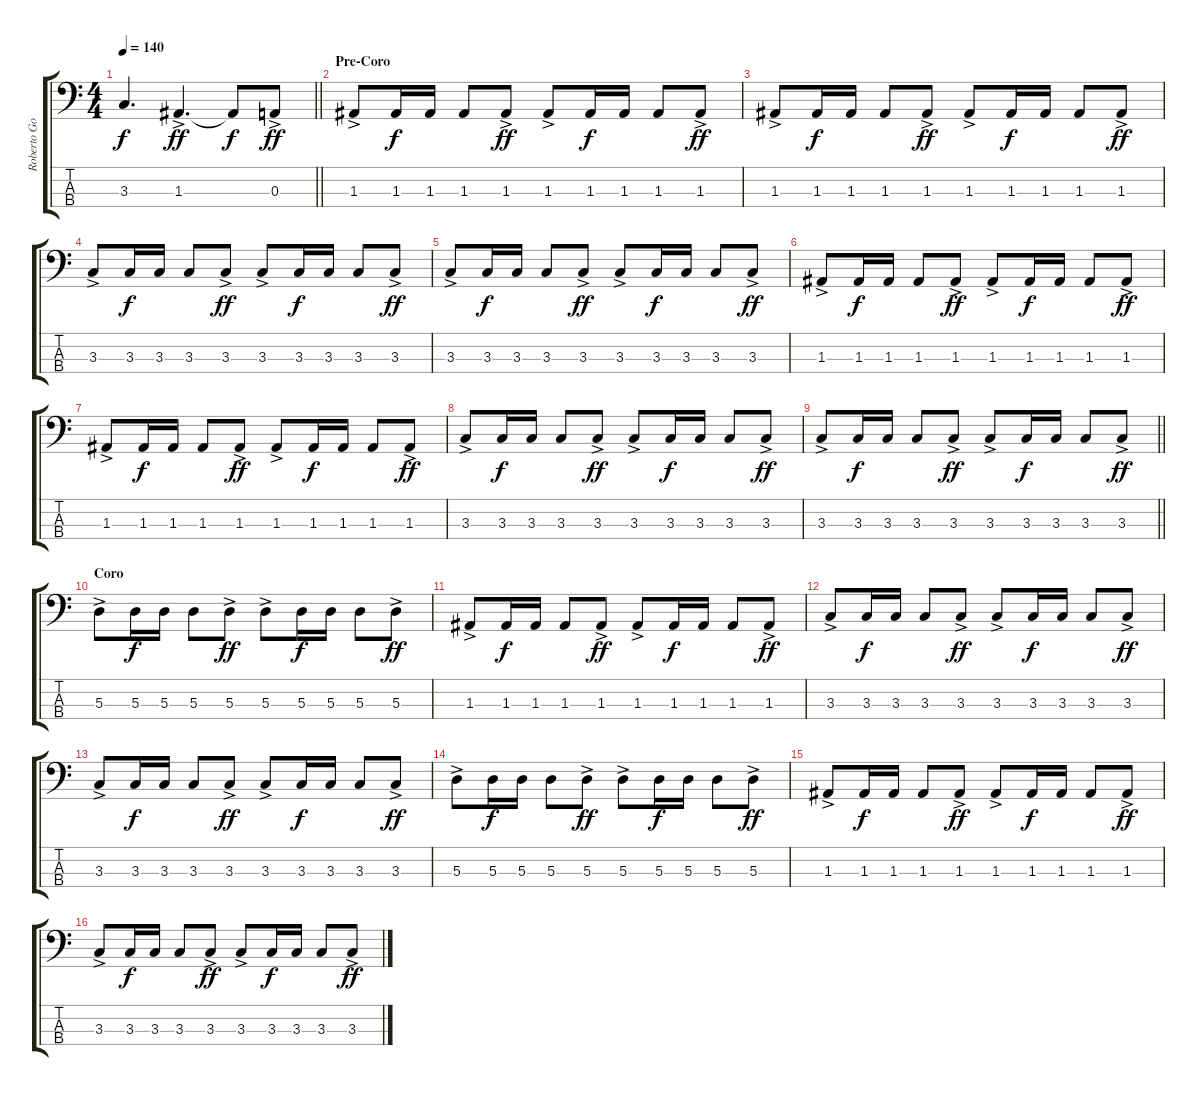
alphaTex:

\track ("Roberto Gonzalo" "Roberto Go") {instrument electricbassfinger}
\staff {score tabs}
\tuning (G2 D2 A1 E1) {hide}
\ts (4 4)
\tempo 140
\clef f4
\barLineRight lightlight
\ks c
3.3{t}.4{d dy f} 1.3{ac}.4{d dy ff} 1.3{t}.8{dy f} 0.3{ac}.8{dy ff} |
\section ("" "Pre-Coro")
1.3{ac}.8 1.3.16{dy f} 1.3.16 1.3.8 1.3{ac}.8{dy ff} 1.3{ac}.8 1.3.16{dy f} 1.3.16 1.3.8 1.3{ac}.8{dy ff} |
1.3{ac}.8 1.3.16{dy f} 1.3.16 1.3.8 1.3{ac}.8{dy ff} 1.3{ac}.8 1.3.16{dy f} 1.3.16 1.3.8 1.3{ac}.8{dy ff} |
3.3{ac}.8 3.3.16{dy f} 3.3.16 3.3.8 3.3{ac}.8{dy ff} 3.3{ac}.8 3.3.16{dy f} 3.3.16 3.3.8 3.3{ac}.8{dy ff} |
3.3{ac}.8 3.3.16{dy f} 3.3.16 3.3.8 3.3{ac}.8{dy ff} 3.3{ac}.8 3.3.16{dy f} 3.3.16 3.3.8 3.3{ac}.8{dy ff} |
1.3{ac}.8 1.3.16{dy f} 1.3.16 1.3.8 1.3{ac}.8{dy ff} 1.3{ac}.8 1.3.16{dy f} 1.3.16 1.3.8 1.3{ac}.8{dy ff} |
1.3{ac}.8 1.3.16{dy f} 1.3.16 1.3.8 1.3{ac}.8{dy ff} 1.3{ac}.8 1.3.16{dy f} 1.3.16 1.3.8 1.3{ac}.8{dy ff} |
3.3{ac}.8 3.3.16{dy f} 3.3.16 3.3.8 3.3{ac}.8{dy ff} 3.3{ac}.8 3.3.16{dy f} 3.3.16 3.3.8 3.3{ac}.8{dy ff} |
\barLineRight lightlight
3.3{ac}.8 3.3.16{dy f} 3.3.16 3.3.8 3.3{ac}.8{dy ff} 3.3{ac}.8 3.3.16{dy f} 3.3.16 3.3.8 3.3{ac}.8{dy ff} |
\section ("" "Coro")
5.3{ac}.8 5.3.16{dy f} 5.3.16 5.3.8 5.3{ac}.8{dy ff} 5.3{ac}.8 5.3.16{dy f} 5.3.16 5.3.8 5.3{ac}.8{dy ff} |
1.3{ac}.8 1.3.16{dy f} 1.3.16 1.3.8 1.3{ac}.8{dy ff} 1.3{ac}.8 1.3.16{dy f} 1.3.16 1.3.8 1.3{ac}.8{dy ff} |
3.3{ac}.8 3.3.16{dy f} 3.3.16 3.3.8 3.3{ac}.8{dy ff} 3.3{ac}.8 3.3.16{dy f} 3.3.16 3.3.8 3.3{ac}.8{dy ff} |
3.3{ac}.8 3.3.16{dy f} 3.3.16 3.3.8 3.3{ac}.8{dy ff} 3.3{ac}.8 3.3.16{dy f} 3.3.16 3.3.8 3.3{ac}.8{dy ff} |
5.3{ac}.8 5.3.16{dy f} 5.3.16 5.3.8 5.3{ac}.8{dy ff} 5.3{ac}.8 5.3.16{dy f} 5.3.16 5.3.8 5.3{ac}.8{dy ff} |
1.3{ac}.8 1.3.16{dy f} 1.3.16 1.3.8 1.3{ac}.8{dy ff} 1.3{ac}.8 1.3.16{dy f} 1.3.16 1.3.8 1.3{ac}.8{dy ff} |
3.3{ac}.8 3.3.16{dy f} 3.3.16 3.3.8 3.3{ac}.8{dy ff} 3.3{ac}.8 3.3.16{dy f} 3.3.16 3.3.8 3.3{ac}.8{dy ff}
